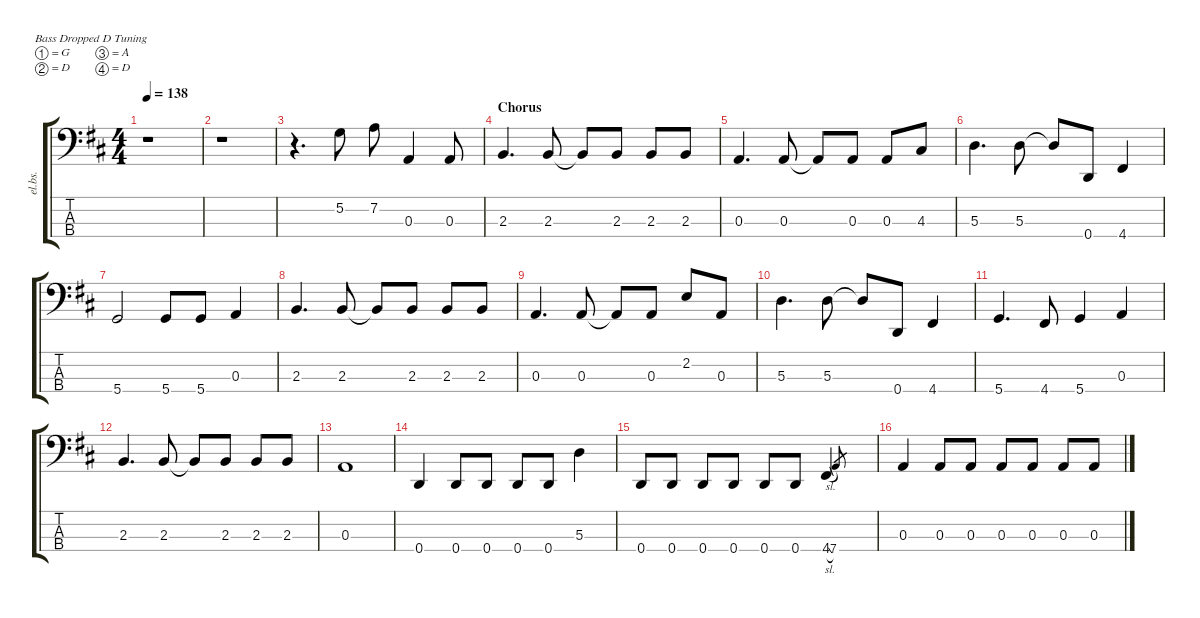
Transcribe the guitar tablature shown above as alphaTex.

\hideDynamics
\bracketExtendMode groupsimilarinstruments
\otherSystemsTrackNameOrientation horizontal
\track ("Electric Bass" "el.bs.") {instrument electricbassfinger}
\staff {score tabs}
\tuning (G2 D2 A1 D1)
\ts (4 4)
\tempo 138
\clef f4
\ks d
r.1{dy ff} |
r.1 |
r.4{d} 5.2{acc forcenatural}.8 7.2{acc forcenatural}.8{dy mf} 0.3{acc forcenatural}.4 0.3{acc forcenatural}.8{dy f} |
\section ("" "Chorus")
2.3{acc forcenatural}.4{d dy ff} 2.3{acc forcenatural}.8 2.3{t acc forcenatural}.8 2.3{acc forcenatural}.8 2.3{acc forcenatural}.8 2.3{acc forcenatural}.8{dy f} |
0.3{acc forcenatural}.4{d dy ff} 0.3{acc forcenatural}.8 0.3{t acc forcenatural}.8 0.3{acc forcenatural}.8 0.3{acc forcenatural}.8 4.3{acc #}.8 |
5.3{acc forcenatural}.4{d} 5.3{acc forcenatural}.8 5.3{t acc forcenatural}.8 0.4{acc forcenatural}.8 4.4{acc #}.4{dy f} |
5.4{acc forcenatural}.2 5.4{acc forcenatural}.8 5.4{acc forcenatural}.8{dy fff} 0.3{acc forcenatural}.4 |
2.3{acc forcenatural}.4{d dy ff} 2.3{acc forcenatural}.8 2.3{t acc forcenatural}.8 2.3{acc forcenatural}.8 2.3{acc forcenatural}.8 2.3{acc forcenatural}.8{dy f} |
0.3{acc forcenatural}.4{d dy ff} 0.3{acc forcenatural}.8 0.3{t acc forcenatural}.8 0.3{acc forcenatural}.8 2.2{acc forcenatural}.8 0.3{acc forcenatural}.8 |
5.3{acc forcenatural}.4{d} 5.3{acc forcenatural}.8 5.3{t acc forcenatural}.8 0.4{acc forcenatural}.8 4.4{acc #}.4{dy f} |
5.4{acc forcenatural}.4{d} 4.4{acc #}.8 5.4{acc forcenatural}.4{dy fff} 0.3{acc forcenatural}.4 |
2.3{acc forcenatural}.4{d dy ff} 2.3{acc forcenatural}.8 2.3{t acc forcenatural}.8 2.3{acc forcenatural}.8 2.3{acc forcenatural}.8 2.3{acc forcenatural}.8{dy f} |
0.3{acc forcenatural}.1{dy ff} |
0.4{acc forcenatural}.4 0.4{acc forcenatural}.8 0.4{acc forcenatural}.8{dy f} 0.4{acc forcenatural}.8 0.4{acc forcenatural}.8{dy mf} 5.3{acc forcenatural}.4 |
0.4{acc forcenatural}.8{dy ff} 0.4{acc forcenatural}.8 0.4{acc forcenatural}.8 0.4{acc forcenatural}.8 0.4{acc forcenatural}.8 0.4{acc forcenatural}.8{dy f} 4.4{sl acc #}.4 7.4{acc forcenatural}.8{gr} |
0.3{acc forcenatural}.4{dy ff} 0.3{acc forcenatural}.8 0.3{acc forcenatural}.8{dy f} 0.3{acc forcenatural}.8{dy mf} 0.3{acc forcenatural}.8 0.3{acc forcenatural}.8{dy fff} 0.3{acc forcenatural}.8{dy mp}
